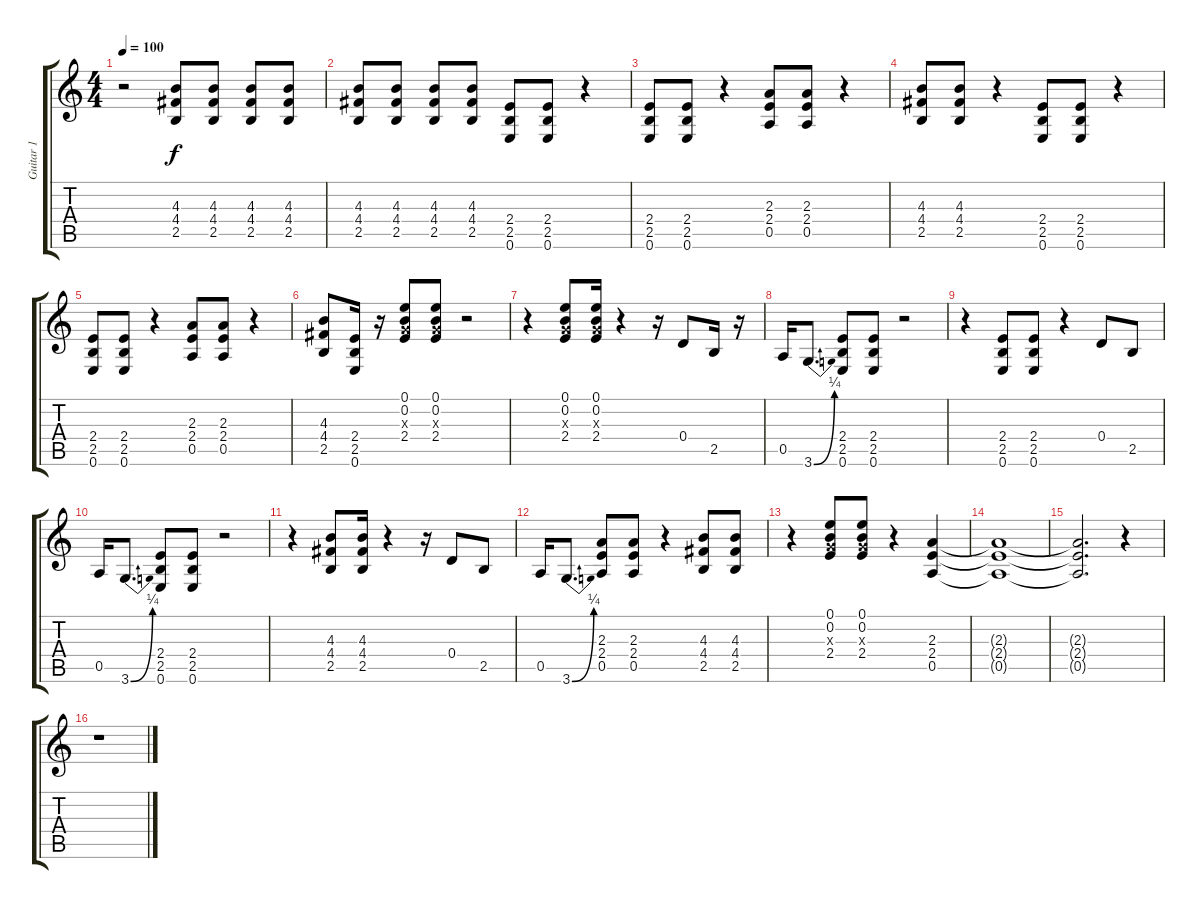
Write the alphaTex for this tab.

\track ("Guitar 1" "Guitar 1") {instrument overdrivenguitar}
\staff {score tabs}
\tuning (E4 B3 G3 D3 A2 E2) {hide}
\ts (4 4)
\tempo 100
\clef g2
\ks c
r.2{dy f} (4.3 4.4 2.5).8 (4.3 4.4 2.5).8 (4.3 4.4 2.5).8 (4.3 4.4 2.5).8 |
(4.3 4.4 2.5).8 (4.3 4.4 2.5).8 (4.3 4.4 2.5).8 (4.3 4.4 2.5).8 (2.4 2.5 0.6).8 (2.4 2.5 0.6).8 r.4 |
(2.4 2.5 0.6).8 (2.4 2.5 0.6).8 r.4 (2.3 2.4 0.5).8 (2.3 2.4 0.5).8 r.4 |
(4.3 4.4 2.5).8 (4.3 4.4 2.5).8 r.4 (2.4 2.5 0.6).8 (2.4 2.5 0.6).8 r.4 |
(2.4 2.5 0.6).8 (2.4 2.5 0.6).8 r.4 (2.3 2.4 0.5).8 (2.3 2.4 0.5).8 r.4 |
(4.3 4.4 2.5).8 (2.4 2.5 0.6).16 r.16 (0.1 0.2 0.3{x} 2.4).8 (0.1 0.2 0.3{x} 2.4).8 r.2 |
r.4 (0.1 0.2 0.3{x} 2.4).8 (0.1 0.2 0.3{x} 2.4).16 r.4 r.16 0.4.8 2.5.16 r.16 |
0.5.16 3.6{be (bend 0 0 60 1)}.8{d} (2.4 2.5 0.6).8 (2.4 2.5 0.6).8 r.2 |
r.4 (2.4 2.5 0.6).8 (2.4 2.5 0.6).8 r.4 0.4.8 2.5.8 |
0.5.16 3.6{be (bend 0 0 60 1)}.8{d} (2.4 2.5 0.6).8 (2.4 2.5 0.6).8 r.2 |
r.4 (4.3 4.4 2.5).8 (4.3 4.4 2.5).16 r.4 r.16 0.4.8 2.5.8 |
0.5.16 3.6{be (bend 0 0 60 1)}.8{d} (2.3 2.4 0.5).8 (2.3 2.4 0.5).8 r.4 (4.3 4.4 2.5).8 (4.3 4.4 2.5).8 |
r.4 (0.1 0.2 0.3{x} 2.4).8 (0.1 0.2 0.3{x} 2.4).8 r.4 (2.3 2.4 0.5).4 |
(2.3{t} 2.4{t} 0.5{t}).1 |
(2.3{t} 2.4{t} 0.5{t}).2{d} r.4 |
r.1
